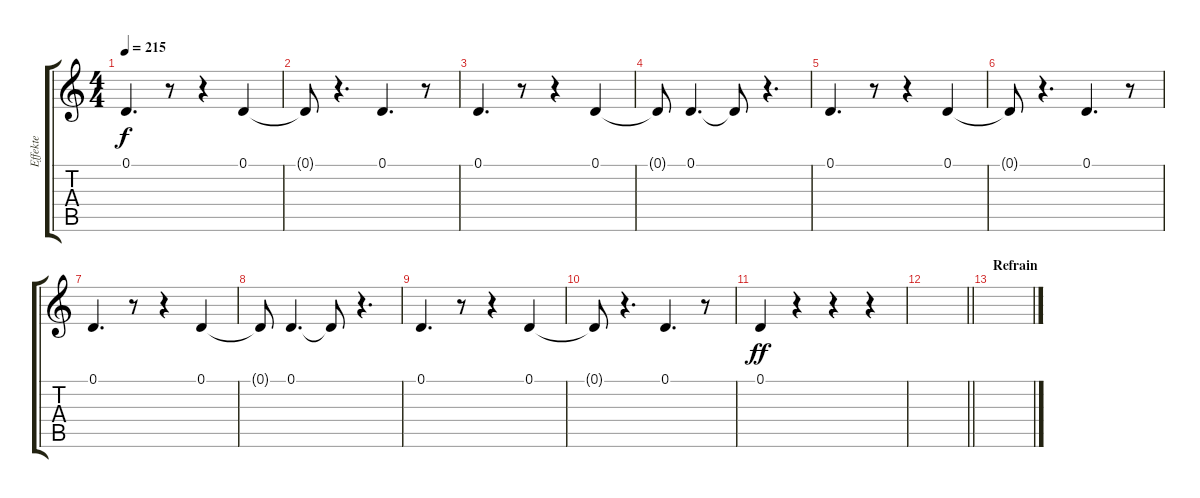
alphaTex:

\track ("Effekte" "Effekte") {instrument applause}
\staff {score tabs}
\tuning (D4 A3 F3 C3 G2 D2) {hide}
\ts (4 4)
\tempo 215
\clef g2
\ks c
0.1.4{d dy f} r.8 r.4 0.1.4 |
0.1{t}.8 r.4{d} 0.1.4{d} r.8 |
0.1.4{d} r.8 r.4 0.1.4 |
0.1{t}.8 0.1.4{d} 0.1{t}.8 r.4{d} |
0.1.4{d} r.8 r.4 0.1.4 |
0.1{t}.8 r.4{d} 0.1.4{d} r.8 |
0.1.4{d} r.8 r.4 0.1.4 |
0.1{t}.8 0.1.4{d} 0.1{t}.8 r.4{d} |
0.1.4{d} r.8 r.4 0.1.4 |
0.1{t}.8 r.4{d} 0.1.4{d} r.8 |
0.1.4{dy ff} r.4 r.4 r.4 |
\barLineRight lightlight
|
\section ("" "Refrain")
